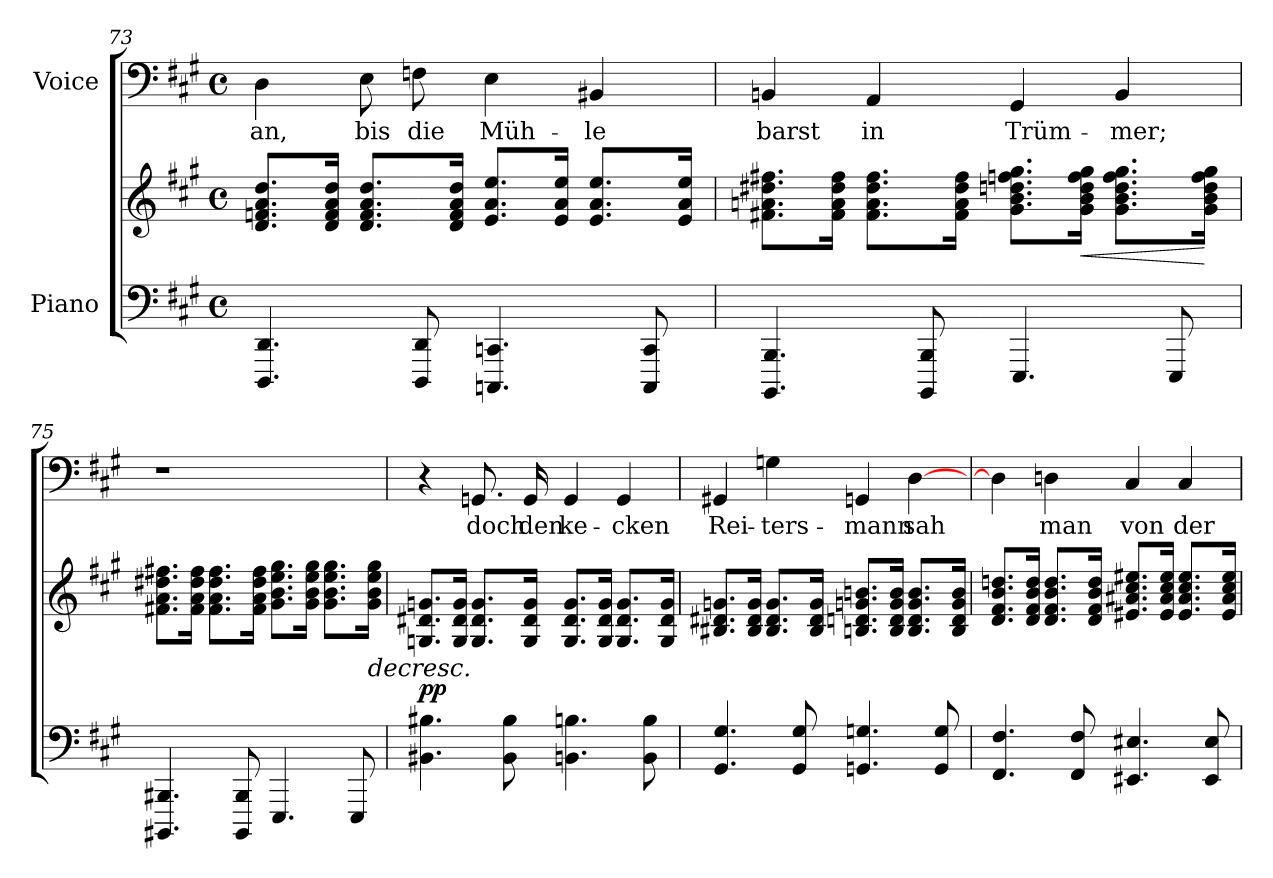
**kern	**kern	**dynam	**kern	**text
*part2	*part2	*part2	*part1	*part1
*staff3	*staff2	*staff2/3	*staff1	*staff1
*I"Piano	*	*	*I"Voice	*
*clefF4	*clefG2	*	*clefF4	*
*k[f#c#g#]	*k[f#c#g#]	*	*k[f#c#g#]	*
*A:	*A:	*	*A:	*
*M4/4	*M4/4	*	*M4/4	*
*met(c)	*met(c)	*	*met(c)	*
=73	=73	=73	=73	=73
!	!	!	!	!LO:LY:b:color=#000000
1024ryy	8.di/ 8.fni 8.ai 8.ddiL	.	4Di\	an,
4.DDDi/ 4.DDi	.	.	.	.
.	16di/ 16fi 16ai 16ddiJk	.	.	.
!	!	!	!	!LO:LY:b:color=#000000
.	8.di/ 8.fi 8.ai 8.ddiL	.	8Ei\	bis
!	!	!	!	!LO:LY:b:color=#000000
.	.	.	8Fni\	die
8DDDi/ 8DDi	.	.	.	.
.	16di/ 16fi 16ai 16ddiJk	.	.	.
!	!	!	!	!LO:LY:b:color=#000000
.	8.ei/ 8.ai 8.eeiL	.	4Ei\	Müh-
4.CCCni/ 4.CCni	.	.	.	.
.	16ei/ 16ai 16eeiJk	.	.	.
!	!	!	!	!LO:LY:b:color=#000000
.	8.ei/ 8.ai 8.eeiL	.	4BB#Xi/	-le
8CCCi/ 8CCi	.	.	.	.
.	16ei/ 16ai 16eeiJk	.	.	.
.	1024ryy	.	1024ryy	.
!!LO:LB:g=z
=74	=74	=74	=74	=74
!	!	!	!	!LO:LY:b:color=#000000
1024ryy	8.f#Xi\ 8.ani 8.dd#Xi 8.ff#XiL	.	4BBni/	barst
4.BBBBi/ 4.BBBi	.	.	.	.
.	16f#i\ 16ai 16dd#i 16ff#iJk	.	.	.
!	!	!	!	!LO:LY:b:color=#000000
.	8.f#i\ 8.ai 8.dd#i 8.ff#iL	.	4AAi/	in
8BBBBi/ 8BBBi	.	.	.	.
.	16f#i\ 16ai 16dd#i 16ff#iJk	.	.	.
!	!	!	!	!LO:LY:b:color=#000000
.	8.g#i\ 8.bi 8.ddni 8.ffni 8.gg#iL	.	4GG#i/	Trüm-
4.EEEi/	.	.	.	.
!	!	!LO:HP:b	!	!
.	16g#i\ 16bi 16ddi 16ffi 16gg#iJk	<	.	.
!	!	!	!	!LO:LY:b:color=#000000
.	8.g#i\ 8.bi 8.ddi 8.ffi 8.gg#iL	.	4BBi/	-mer;
8EEEi/	.	.	.	.
.	16g#i\ 16bi 16ddi 16ffi 16gg#iJk	[	.	.
.	1024ryy	.	1024ryy	.
=75	=75	=75	=75	=75
1024ryy	8.f#Xi\ 8.ai 8.dd#Xi 8.ff#XiL	.	1r	.
4.BBBB#Xi/ 4.BBB#Xi	.	.	.	.
.	16f#i\ 16ai 16dd#i 16ff#iJk	.	.	.
.	8.f#i\ 8.ai 8.dd#i 8.ff#iL	.	.	.
8BBBB#i/ 8BBB#i	.	]	.	.
.	16f#i\ 16ai 16dd#i 16ff#iJk	.	.	.
.	8.g#i\ 8.bi 8.eei 8.gg#iL	.	.	.
4.EEEi/	.	.	.	.
.	16g#i\ 16bi 16eei 16gg#iJk	.	.	.
.	8.g#i\ 8.bi 8.eei 8.gg#iL	.	.	.
8EEEi/	.	.	.	.
!	!	!LO:HP:b	!	!
.	16g#i\ 16bi 16eei 16gg#iJk	>	.	.
.	1024ryy	.	1024ryy	.
=76	=76	=76	=76	=76
1024ryy	8.Gni/ 8.d#Xi 8.gniL	pp	4r	.
4.BB#Xi\ 4.B#Xi	.	.	.	.
.	16Gi/ 16d#i 16giJk	.	.	.
!	!	!	!	!LO:LY:b:color=#000000
.	8.Gi/ 8.d#i 8.giL	.	8.GGni/	doch
8BB#i\ 8B#i	.	.	.	.
!	!	!	!	!LO:LY:b:color=#000000
.	16Gi/ 16d#i 16giJk	.	16GGi/	den
!	!	!	!	!LO:LY:b:color=#000000
.	8.Gi/ 8.d#i 8.giL	.	4GGi/	ke-
4.BBni\ 4.Bni	.	.	.	.
.	16Gi/ 16d#i 16giJk	.	.	.
!	!	!	!	!LO:LY:b:color=#000000
.	8.Gi/ 8.d#i 8.giL	.	4GGi/	-cken
8BBi\ 8Bi	.	.	.	.
.	16Gi/ 16d#i 16giJk	.	.	.
.	1024ryy	.	1024ryy	.
!!LO:PB:g=z
=77	=77	=77	=77	=77
!	!	!	!	!LO:LY:b:color=#000000
1024ryy	8.B#Xi/ 8.d#Xi 8.gniL	.	4GG#Xi/	Rei-
4.GG#i/ 4.G#i	.	.	.	.
.	16B#i/ 16d#i 16giJk	.	.	.
!	!	!	!	!LO:LY:b:color=#000000
.	8.B#i/ 8.d#i 8.giL	.	4Gni\	-ters-
8GG#i/ 8G#i	.	.	.	.
.	16B#i/ 16d#i 16giJk	.	.	.
!	!	!	!	!LO:LY:b:color=#000000
.	8.Bni/ 8.dni 8.gni 8.bniL	.	4GGni/	-mann
4.GGni/ 4.Gni	.	.	.	.
.	16Bi/ 16di 16gi 16biJk	.	.	.
!	!	!	!	!LO:LY:b:color=#000000
.	8.Bi/ 8.di 8.gi 8.biL	.	[4Di\	sah
8GGi/ 8Gi	.	.	.	.
.	16Bi/ 16di 16gi 16biJk	.	.	.
.	1024ryy	.	1024ryy	.
=78	=78	=78	=78	=78
1024ryy	8.di/ 8.f#i 8.bi 8.ddniL	.	4Di\]	.
4.FF#i/ 4.F#i	.	.	.	.
.	16di/ 16f#i 16bi 16ddiJk	.	.	.
!	!	!	!	!LO:LY:b:color=#000000
.	8.di/ 8.f#i 8.bi 8.ddiL	.	4Dni\	man
8FF#i/ 8F#i	.	.	.	.
.	16di/ 16f#i 16bi 16ddiJk	.	.	.
!	!	!	!	!LO:LY:b:color=#000000
.	8.e#Xi/ 8.a#Xi 8.cc#i 8.ee#XiL	.	4C#i/	von
4.EE#Xi/ 4.E#Xi	.	.	.	.
.	16e#i/ 16a#i 16cc#i 16ee#iJk	.	.	.
!	!	!	!	!LO:LY:b:color=#000000
.	8.e#i/ 8.a#i 8.cc#i 8.ee#iL	.	4C#i/	der
8EE#i/ 8E#i	.	.	.	.
.	16e#i/ 16a#i 16cc#i 16ee#iJk	.	.	.
.	1024ryy	.	1024ryy	.
=	=	=	=	=
*-	*-	*-	*-	*-
